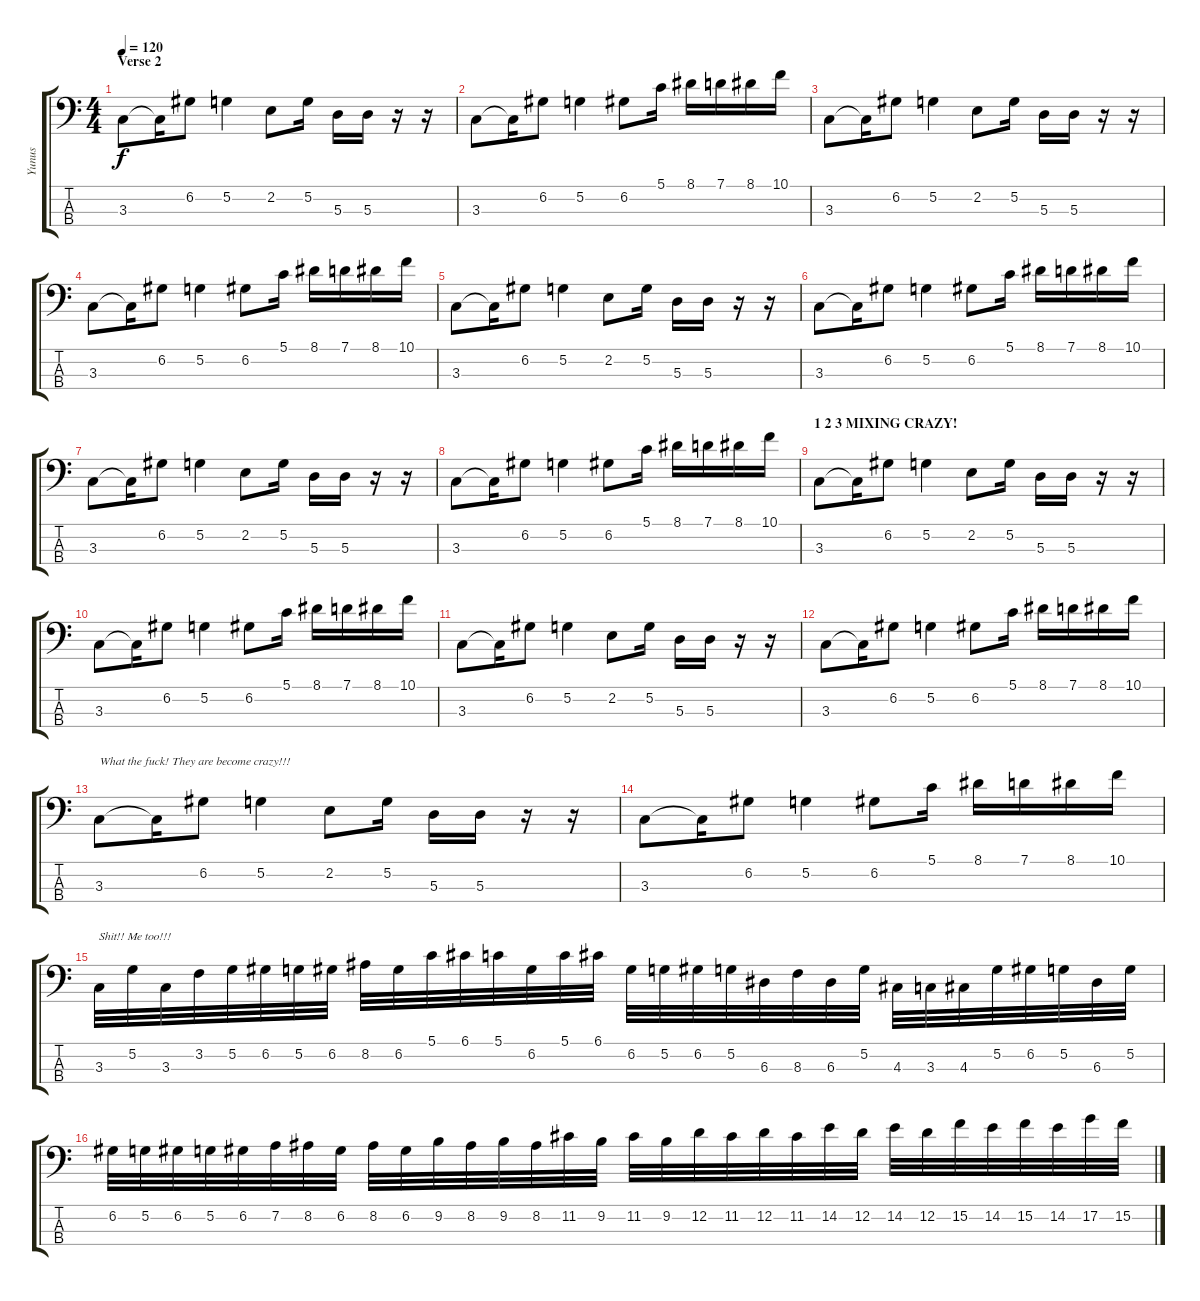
\track ("Yunus" "Yunus") {instrument synthbass1}
\staff {score tabs}
\tuning (G2 D2 A1 E1) {hide}
\ts (4 4)
\section ("" "Verse 2")
\tempo 120
\clef f4
\ks c
3.3.8{dy f} 3.3{t}.16 6.2.8 5.2.4 2.2.8 5.2.16 5.3.16 5.3.16 r.16 r.16 |
3.3.8 3.3{t}.16 6.2.8 5.2.4 6.2.8 5.1.16 8.1.16 7.1.16 8.1.16 10.1.16 |
3.3.8 3.3{t}.16 6.2.8 5.2.4 2.2.8 5.2.16 5.3.16 5.3.16 r.16 r.16 |
3.3.8 3.3{t}.16 6.2.8 5.2.4 6.2.8 5.1.16 8.1.16 7.1.16 8.1.16 10.1.16 |
3.3.8 3.3{t}.16 6.2.8 5.2.4 2.2.8 5.2.16 5.3.16 5.3.16 r.16 r.16 |
3.3.8 3.3{t}.16 6.2.8 5.2.4 6.2.8 5.1.16 8.1.16 7.1.16 8.1.16 10.1.16 |
3.3.8 3.3{t}.16 6.2.8 5.2.4 2.2.8 5.2.16 5.3.16 5.3.16 r.16 r.16 |
3.3.8 3.3{t}.16 6.2.8 5.2.4 6.2.8 5.1.16 8.1.16 7.1.16 8.1.16 10.1.16 |
\section ("" "1 2 3 MIXING CRAZY!")
3.3.8 3.3{t}.16 6.2.8 5.2.4 2.2.8 5.2.16 5.3.16 5.3.16 r.16 r.16 |
3.3.8 3.3{t}.16 6.2.8 5.2.4 6.2.8 5.1.16 8.1.16 7.1.16 8.1.16 10.1.16 |
3.3.8 3.3{t}.16 6.2.8 5.2.4 2.2.8 5.2.16 5.3.16 5.3.16 r.16 r.16 |
3.3.8 3.3{t}.16 6.2.8 5.2.4 6.2.8 5.1.16 8.1.16 7.1.16 8.1.16 10.1.16 |
3.3.8{txt "What the fuck! They are become crazy!!!"} 3.3{t}.16 6.2.8 5.2.4 2.2.8 5.2.16 5.3.16 5.3.16 r.16 r.16 |
3.3.8 3.3{t}.16 6.2.8 5.2.4 6.2.8 5.1.16 8.1.16 7.1.16 8.1.16 10.1.16 |
3.3.32{txt "Shit!! Me too!!!"} 5.2.32 3.3.32 3.2.32 5.2.32 6.2.32 5.2.32 6.2.32 8.2.32 6.2.32 5.1.32 6.1.32 5.1.32 6.2.32 5.1.32 6.1.32 6.2.32 5.2.32 6.2.32 5.2.32 6.3.32 8.3.32 6.3.32 5.2.32 4.3.32 3.3.32 4.3.32 5.2.32 6.2.32 5.2.32 6.3.32 5.2.32 |
6.2.32 5.2.32 6.2.32 5.2.32 6.2.32 7.2.32 8.2.32 6.2.32 8.2.32 6.2.32 9.2.32 8.2.32 9.2.32 8.2.32 11.2.32 9.2.32 11.2.32 9.2.32 12.2.32 11.2.32 12.2.32 11.2.32 14.2.32 12.2.32 14.2.32 12.2.32 15.2.32 14.2.32 15.2.32 14.2.32 17.2.32 15.2.32
